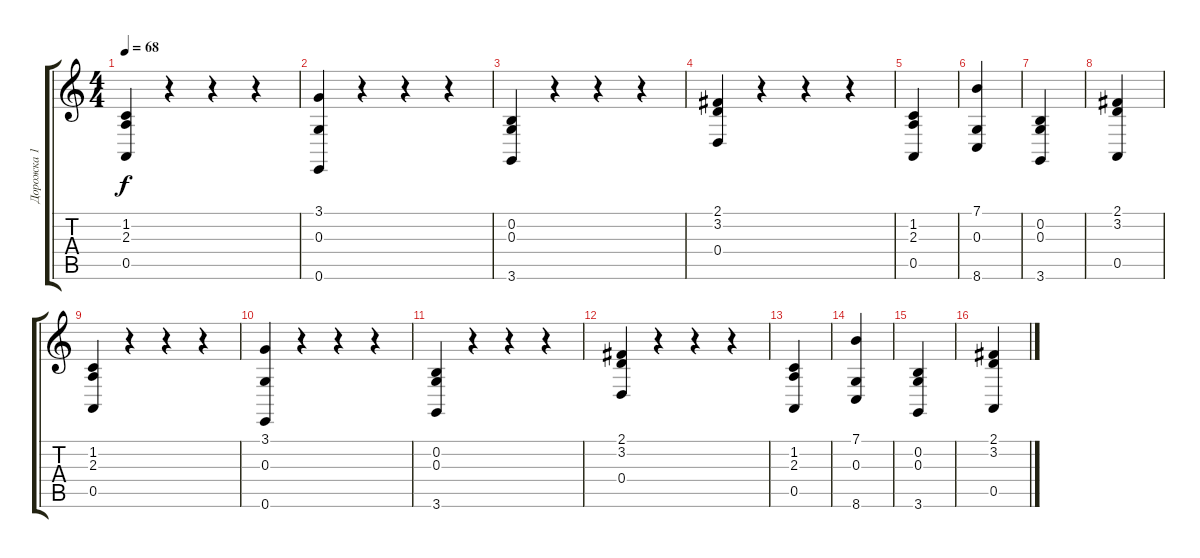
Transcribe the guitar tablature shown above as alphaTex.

\track ("Дорожка 1" "Дорожка 1") {instrument acousticgrandpiano}
\staff {score tabs}
\tuning (E4 B3 G3 D3 A2 E2) {hide}
\ts (4 4)
\tempo 68
\clef g2
\ks c
(1.2 2.3 0.5).4{dy f} r.4 r.4 r.4 |
(3.1 0.3 0.6).4 r.4 r.4 r.4 |
(0.2 0.3 3.6).4 r.4 r.4 r.4 |
(2.1 3.2 0.4).4 r.4 r.4 r.4 |
(1.2 2.3 0.5).4 |
(7.1 0.3 8.6).4 |
(0.2 0.3 3.6).4 |
(2.1 3.2 0.5).4 |
(1.2 2.3 0.5).4 r.4 r.4 r.4 |
(3.1 0.3 0.6).4 r.4 r.4 r.4 |
(0.2 0.3 3.6).4 r.4 r.4 r.4 |
(2.1 3.2 0.4).4 r.4 r.4 r.4 |
(1.2 2.3 0.5).4 |
(7.1 0.3 8.6).4 |
(0.2 0.3 3.6).4 |
(2.1 3.2 0.5).4
